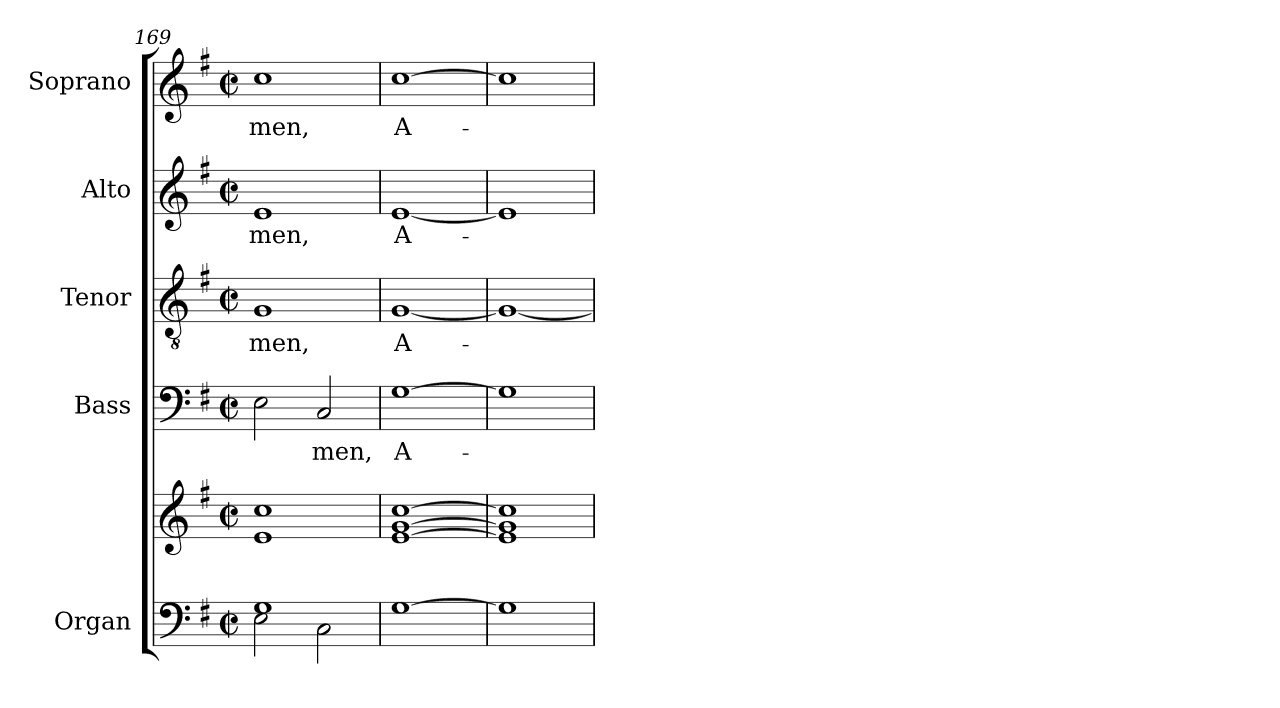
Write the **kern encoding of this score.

**kern	**kern	**kern	**text	**kern	**text	**kern	**text	**kern	**text
*part5	*part5	*part4	*part4	*part3	*part3	*part2	*part2	*part1	*part1
*staff6	*staff5	*staff4	*staff4	*staff3	*staff3	*staff2	*staff2	*staff1	*staff1
*I"Organ	*	*I"Bass	*	*I"Tenor	*	*I"Alto	*	*I"Soprano	*
*	*	*I'B	*	*I'T	*	*I'A	*	*I'S	*
*clefF4	*clefG2	*clefF4	*	*clefGv2	*	*clefG2	*	*clefG2	*
*k[f#]	*k[f#]	*k[f#]	*	*k[f#]	*	*k[f#]	*	*k[f#]	*
*G:	*G:	*G:	*	*G:	*	*G:	*	*G:	*
*M2/2	*M2/2	*M2/2	*	*M2/2	*	*M2/2	*	*M2/2	*
*met(c|)	*met(c|)	*met(c|)	*	*met(c|)	*	*met(c|)	*	*met(c|)	*
=169	=169	=169	=169	=169	=169	=169	=169	=169	=169
*^	*^	*	*	*	*	*	*	*	*
!	!	!	!	!	!	!	!LO:LY:b	!	!LO:LY:b	!	!LO:LY:b
1G/	2E\	1e/ 1cc/	1ryy	2E	.	1G	men,	1e	men,	1cc	men,
!	!	!	!	!	!LO:LY:b	!	!	!	!	!	!
.	2C\	.	.	2C	men,	.	.	.	.	.	.
=170	=170	=170	=170	=170	=170	=170	=170	=170	=170	=170	=170
!	!	!	!	!	!LO:LY:b	!	!LO:LY:b	!	!LO:LY:b	!	!LO:LY:b
[1G/	1ryy	[1e/ [1g/ [1cc/	1ryy	[1G	A-	[1G	A-	[1e	A-	[1cc	A-
=171	=171	=171	=171	=171	=171	=171	=171	=171	=171	=171	=171
1G/]	1ryy	1e/] 1g/] 1cc/]	1ryy	1G]	.	1G_	.	1e]	.	1cc]	.
*v	*v	*	*	*	*	*	*	*	*	*	*
*	*v	*v	*	*	*	*	*	*	*	*
=	=	=	=	=	=	=	=	=	=
*-	*-	*-	*-	*-	*-	*-	*-	*-	*-
